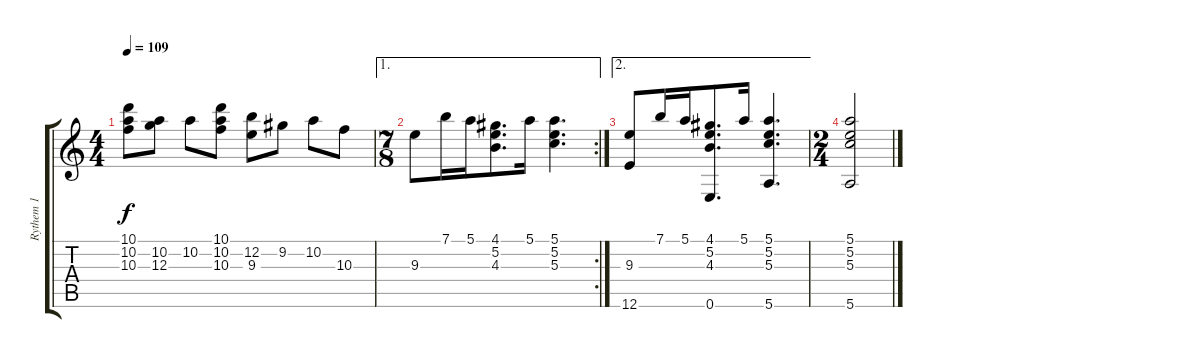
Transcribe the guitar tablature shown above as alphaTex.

\track ("Rythem 1" "Rythem 1") {instrument distortionguitar}
\staff {score tabs}
\tuning (E4 B3 G3 D3 A2 E2) {hide}
\ts (4 4)
\tempo 109
\clef g2
\ks c
(10.1 10.2 10.3).8{dy f} (10.2 12.3).8 10.2.8 (10.1 10.2 10.3).8 (12.2 9.3).8 9.2.8 10.2.8 10.3.8 |
\ae 1
\rc 2
\ts (7 8)
9.3.8 7.1.16 5.1.16 (4.1 5.2 4.3).8{d} 5.1.16 (5.1 5.2 5.3).4{d} |
\ae 2
(9.3 12.6).8 7.1.16 5.1.16 (4.1 5.2 4.3 0.6).8{d} 5.1.16 (5.1 5.2 5.3 5.6).4{d} |
\ts (2 4)
(5.1 5.2 5.3 5.6).2
